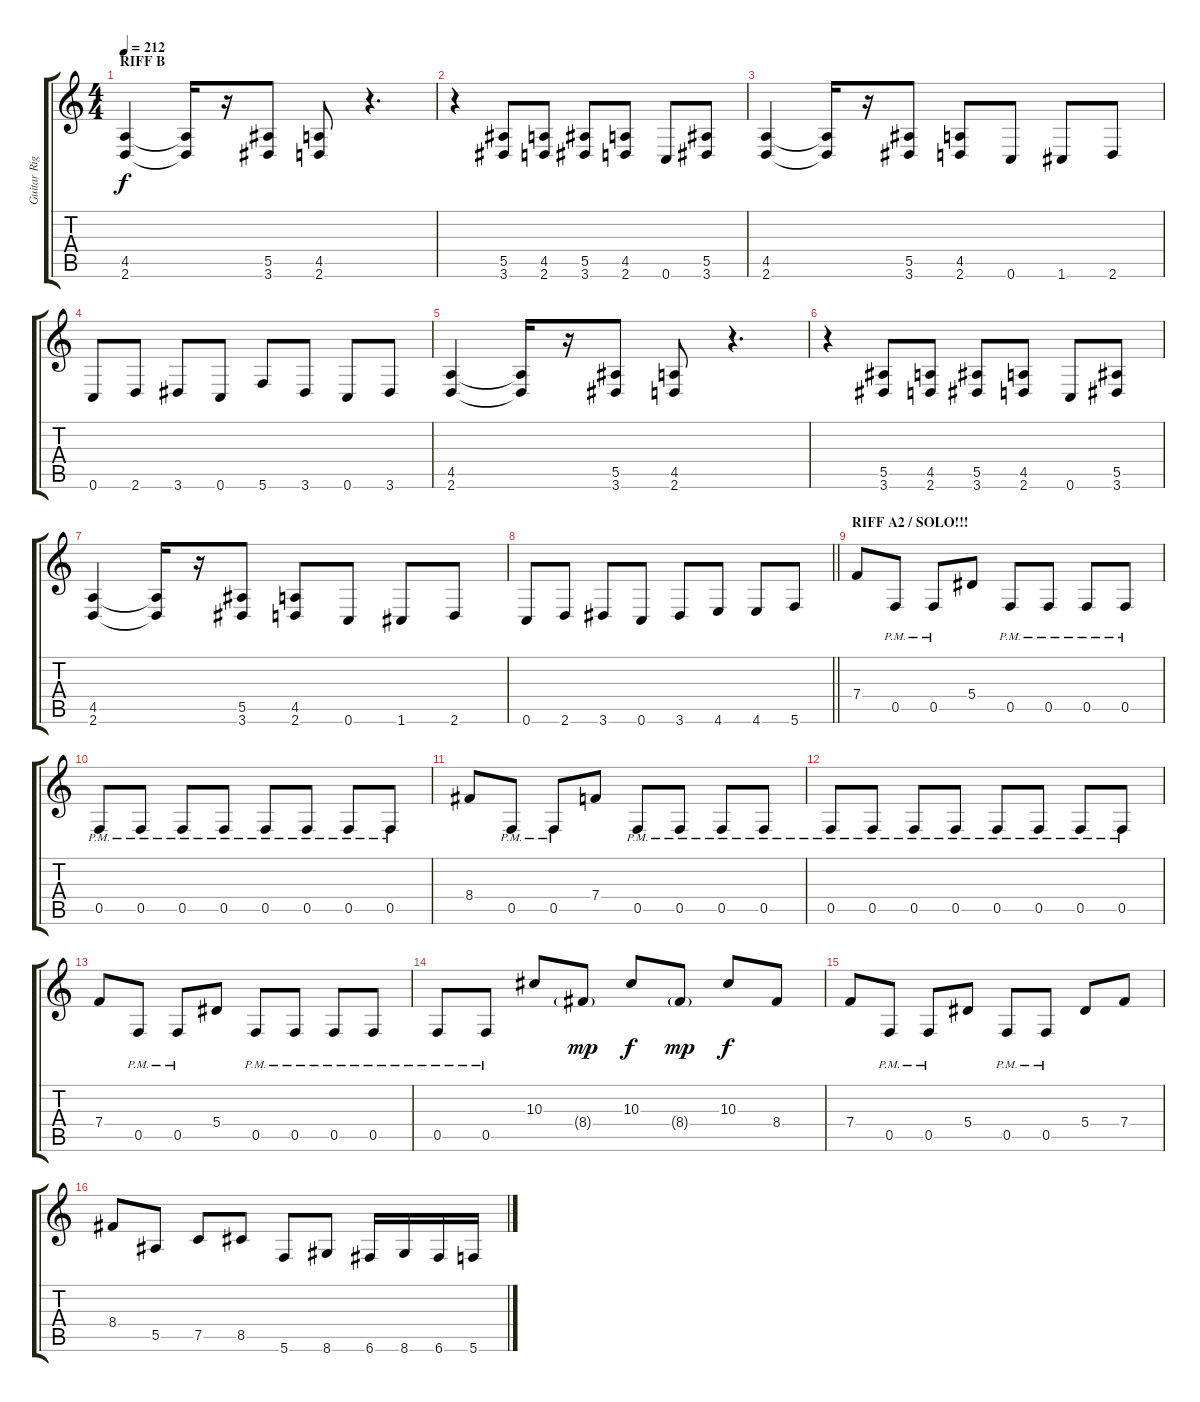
\track ("Guitar Right" "Guitar Rig") {instrument distortionguitar}
\staff {score tabs}
\tuning (C4 G3 Eb3 Bb2 F2 C2) {hide}
\ts (4 4)
\section ("" "RIFF B")
\tempo 212
\clef g2
\ks c
(4.5 2.6).4{dy f} (4.5{t} 2.6{t}).16 r.16 (5.5 3.6).8 (4.5 2.6).8 r.4{d} |
r.4 (5.5 3.6).8 (4.5 2.6).8 (5.5 3.6).8 (4.5 2.6).8 0.6.8 (5.5 3.6).8 |
(4.5 2.6).4 (4.5{t} 2.6{t}).16 r.16 (5.5 3.6).8 (4.5 2.6).8 0.6.8 1.6.8 2.6.8 |
0.6.8 2.6.8 3.6.8 0.6.8 5.6.8 3.6.8 0.6.8 3.6.8 |
(4.5 2.6).4 (4.5{t} 2.6{t}).16 r.16 (5.5 3.6).8 (4.5 2.6).8 r.4{d} |
r.4 (5.5 3.6).8 (4.5 2.6).8 (5.5 3.6).8 (4.5 2.6).8 0.6.8 (5.5 3.6).8 |
(4.5 2.6).4 (4.5{t} 2.6{t}).16 r.16 (5.5 3.6).8 (4.5 2.6).8 0.6.8 1.6.8 2.6.8 |
\barLineRight lightlight
0.6.8 2.6.8 3.6.8 0.6.8 3.6.8 4.6.8 4.6.8 5.6.8 |
\section ("" "RIFF A2 / SOLO!!!")
7.4.8 0.5{pm}.8 0.5{pm}.8 5.4.8 0.5{pm}.8 0.5{pm}.8 0.5{pm}.8 0.5{pm}.8 |
0.5{pm}.8 0.5{pm}.8 0.5{pm}.8 0.5{pm}.8 0.5{pm}.8 0.5{pm}.8 0.5{pm}.8 0.5{pm}.8 |
8.4.8 0.5{pm}.8 0.5{pm}.8 7.4.8 0.5{pm}.8 0.5{pm}.8 0.5{pm}.8 0.5{pm}.8 |
0.5{pm}.8 0.5{pm}.8 0.5{pm}.8 0.5{pm}.8 0.5{pm}.8 0.5{pm}.8 0.5{pm}.8 0.5{pm}.8 |
7.4.8 0.5{pm}.8 0.5{pm}.8 5.4.8 0.5{pm}.8 0.5{pm}.8 0.5{pm}.8 0.5{pm}.8 |
0.5{pm}.8 0.5{pm}.8 10.3.8 8.4{g}.8{dy mp} 10.3.8{dy f} 8.4{g}.8{dy mp} 10.3.8{dy f} 8.4.8 |
7.4.8 0.5{pm}.8 0.5{pm}.8 5.4.8 0.5{pm}.8 0.5{pm}.8 5.4.8 7.4.8 |
8.4.8 5.5.8 7.5.8 8.5.8 5.6.8 8.6.8 6.6.16 8.6.16 6.6.16 5.6.16
